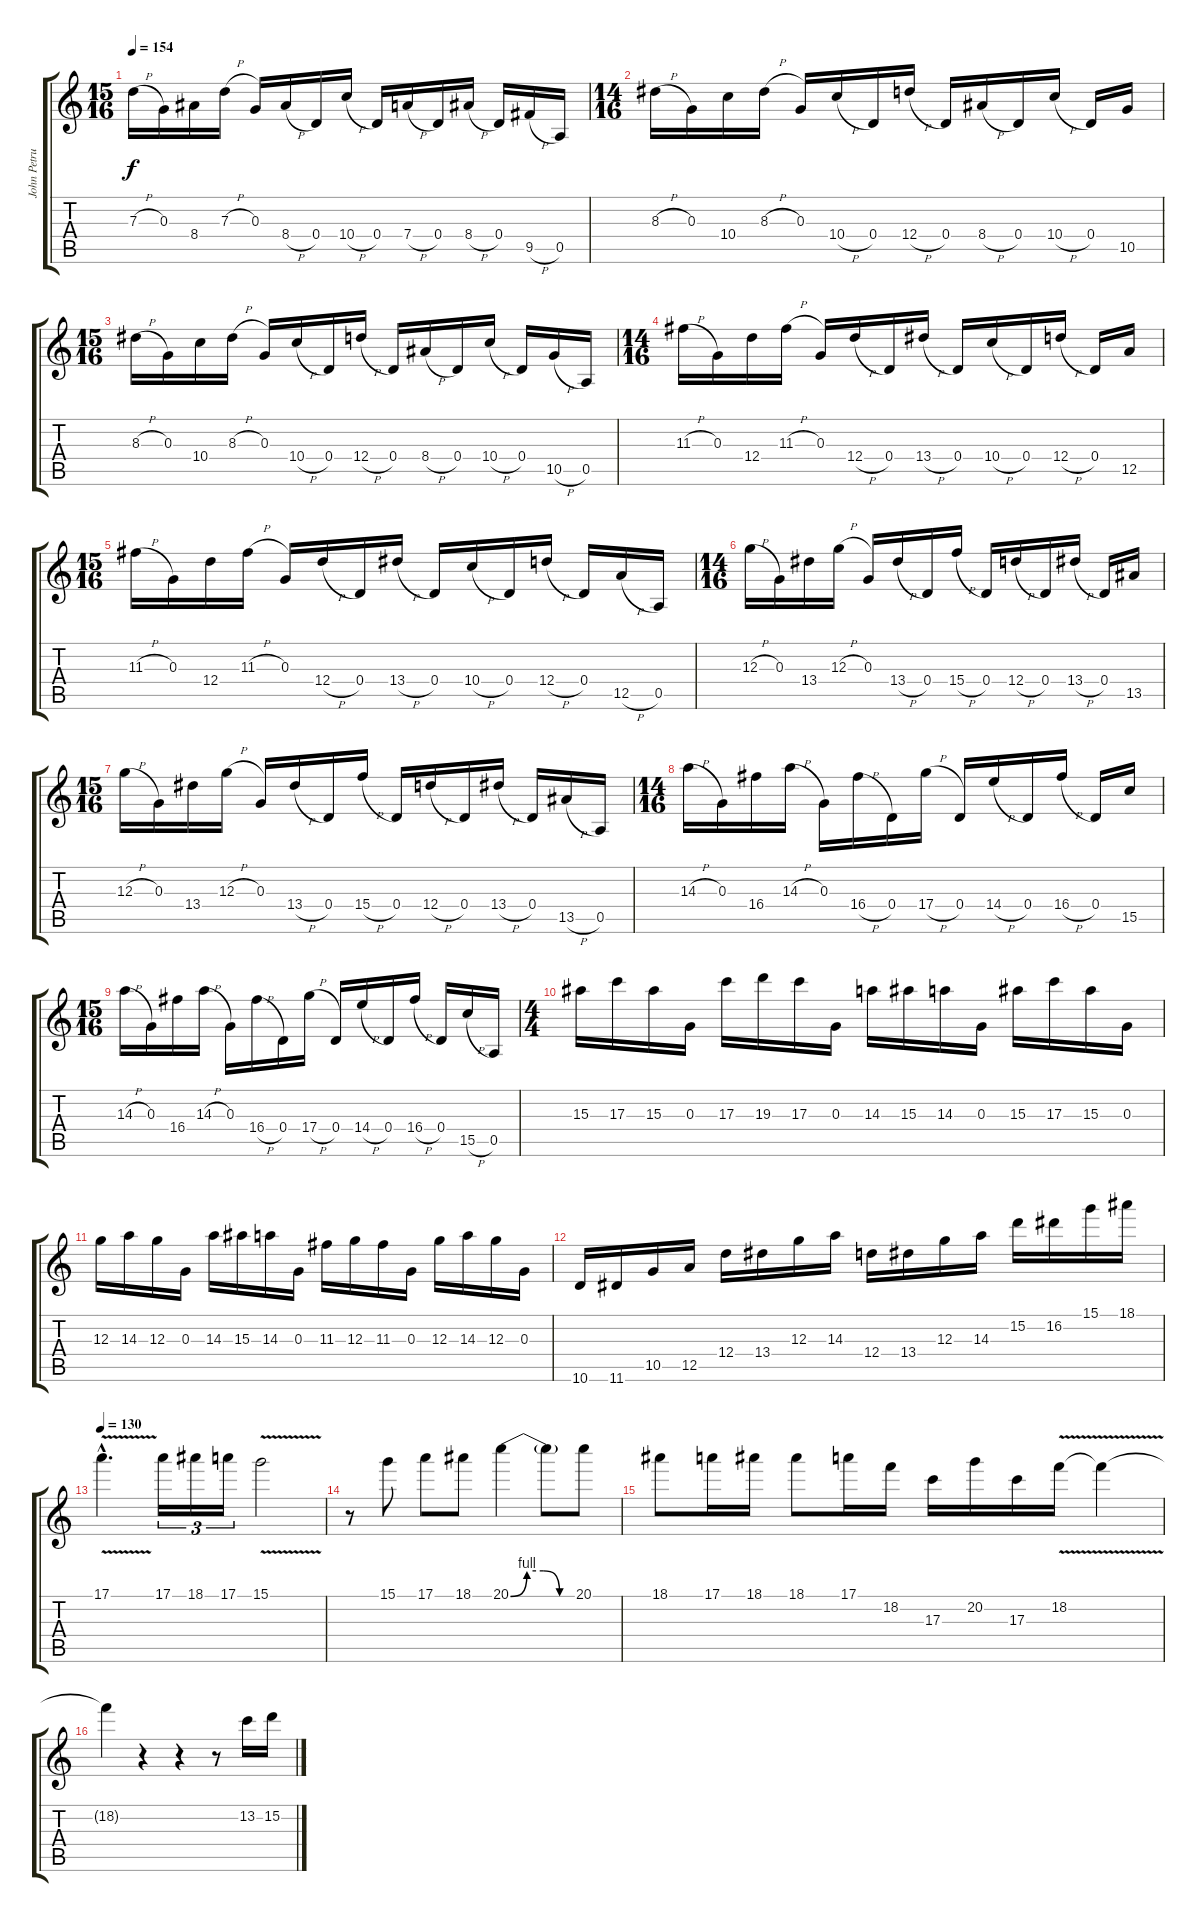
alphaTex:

\track ("John Petrucci" "John Petru") {instrument distortionguitar}
\staff {score tabs}
\tuning (E4 B3 G3 D3 A2 E2) {hide}
\ts (15 16)
\tempo 154
\clef g2
\ks c
7.3{h}.16{dy f} 0.3.16 8.4.16 7.3{h}.16 0.3.16 8.4{h}.16 0.4.16 10.4{h}.16 0.4.16 7.4{h}.16 0.4.16 8.4{h}.16 0.4.16 9.5{h}.16 0.5.16 |
\ts (14 16)
8.3{h}.16 0.3.16 10.4.16 8.3{h}.16 0.3.16 10.4{h}.16 0.4.16 12.4{h}.16 0.4.16 8.4{h}.16 0.4.16 10.4{h}.16 0.4.16 10.5.16 |
\ts (15 16)
8.3{h}.16 0.3.16 10.4.16 8.3{h}.16 0.3.16 10.4{h}.16 0.4.16 12.4{h}.16 0.4.16 8.4{h}.16 0.4.16 10.4{h}.16 0.4.16 10.5{h}.16 0.5.16 |
\ts (14 16)
11.3{h}.16 0.3.16 12.4.16 11.3{h}.16 0.3.16 12.4{h}.16 0.4.16 13.4{h}.16 0.4.16 10.4{h}.16 0.4.16 12.4{h}.16 0.4.16 12.5.16 |
\ts (15 16)
11.3{h}.16 0.3.16 12.4.16 11.3{h}.16 0.3.16 12.4{h}.16 0.4.16 13.4{h}.16 0.4.16 10.4{h}.16 0.4.16 12.4{h}.16 0.4.16 12.5{h}.16 0.5.16 |
\ts (14 16)
12.3{h}.16 0.3.16 13.4.16 12.3{h}.16 0.3.16 13.4{h}.16 0.4.16 15.4{h}.16 0.4.16 12.4{h}.16 0.4.16 13.4{h}.16 0.4.16 13.5.16 |
\ts (15 16)
12.3{h}.16 0.3.16 13.4.16 12.3{h}.16 0.3.16 13.4{h}.16 0.4.16 15.4{h}.16 0.4.16 12.4{h}.16 0.4.16 13.4{h}.16 0.4.16 13.5{h}.16 0.5.16 |
\ts (14 16)
14.3{h}.16 0.3.16 16.4.16 14.3{h}.16 0.3.16 16.4{h}.16 0.4.16 17.4{h}.16 0.4.16 14.4{h}.16 0.4.16 16.4{h}.16 0.4.16 15.5.16 |
\ts (15 16)
14.3{h}.16 0.3.16 16.4.16 14.3{h}.16 0.3.16 16.4{h}.16 0.4.16 17.4{h}.16 0.4.16 14.4{h}.16 0.4.16 16.4{h}.16 0.4.16 15.5{h}.16 0.5.16 |
\ts (4 4)
15.3.16 17.3.16 15.3.16 0.3.16 17.3.16 19.3.16 17.3.16 0.3.16 14.3.16 15.3.16 14.3.16 0.3.16 15.3.16 17.3.16 15.3.16 0.3.16 |
12.3.16 14.3.16 12.3.16 0.3.16 14.3.16 15.3.16 14.3.16 0.3.16 11.3.16 12.3.16 11.3.16 0.3.16 12.3.16 14.3.16 12.3.16 0.3.16 |
10.6.16 11.6.16 10.5.16 12.5.16 12.4.16 13.4.16 12.3.16 14.3.16 12.4.16 13.4.16 12.3.16 14.3.16 15.2.16 16.2.16 15.1.16 18.1.16 |
\tempo 130
17.1{v hac}.4{d} 17.1.16{tu (3 2)} 18.1.16{tu (3 2)} 17.1.16{tu (3 2)} 15.1{v}.2 |
r.8 15.1.8 17.1.8 18.1.8 20.1{be (custom 0 0 15 4 30 4 45 0 60 0)}.4 20.1{t}.8 20.1.8 |
18.1.8 17.1.16 18.1.16 18.1.8 17.1.16 18.2.16 17.3.16 20.2.16 17.3.16 18.2{v}.16 18.2{t}.4 |
18.2{t}.4 r.4 r.4 r.8 13.2.16 15.2.16
